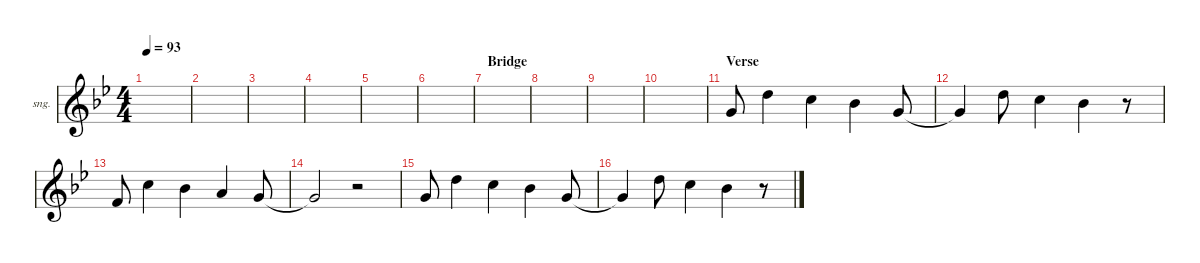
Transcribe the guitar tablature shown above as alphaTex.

\defaultSystemsLayout 2
\hideDynamics
\bracketExtendMode nobrackets
\firstSystemTrackNameOrientation horizontal
\otherSystemsTrackNameOrientation horizontal
\track ("Singer" "sng.") {solo instrument voiceoohs}
\staff {score}
\tuning (E4 B3 G3 D3 A2 E2)
\ts (4 4)
\scale
1.0532
\tempo 93
\accidentals auto
\clef g2
\ottava regular
\simile none
\ks gminor
|
\scale
0.946802 |
\scale
1.03306 |
\scale
0.966937 |
\scale
1.03043 |
\scale
0.969568 |
\section ("" "Bridge")
\scale
1.03043 |
\scale
0.969568 |
\scale
1.02601 |
\scale
0.973989 |
\section ("" "Verse")
\scale
1.03043 8.2{acc forcenatural}.8{beam Up} 10.1{acc forcenatural}.4{beam Down} 8.1{acc forcenatural}.4{beam Down} 6.1{acc b}.4{beam Down} 8.2{acc forcenatural}.8{beam Up} |
\scale
0.969568 8.2{t acc forcenatural}.4{beam Up} 10.1{acc forcenatural}.8{beam Down} 8.1{acc forcenatural}.4{beam Down} 6.1{acc b}.4{beam Down} r.8{beam Up} |
\scale
1.03043 10.3{acc forcenatural}.8{beam Up} 8.1{acc forcenatural}.4{beam Down} 11.2{acc b}.4{beam Down} 5.1{acc forcenatural}.4{beam Up} 3.1{acc forcenatural}.8{beam Up} |
\scale
0.969568 3.1{t acc forcenatural}.2{beam Up} r.2{beam Up} |
\scale
1.03043 8.2{acc forcenatural}.8{beam Up} 10.1{acc forcenatural}.4{beam Down} 8.1{acc forcenatural}.4{beam Down} 6.1{acc b}.4{beam Down} 8.2{acc forcenatural}.8{beam Up} |
\scale
0.969568 8.2{t acc forcenatural}.4{beam Up} 10.1{acc forcenatural}.8{beam Down} 8.1{acc forcenatural}.4{beam Down} 6.1{acc b}.4{beam Down} r.8{beam Up}
